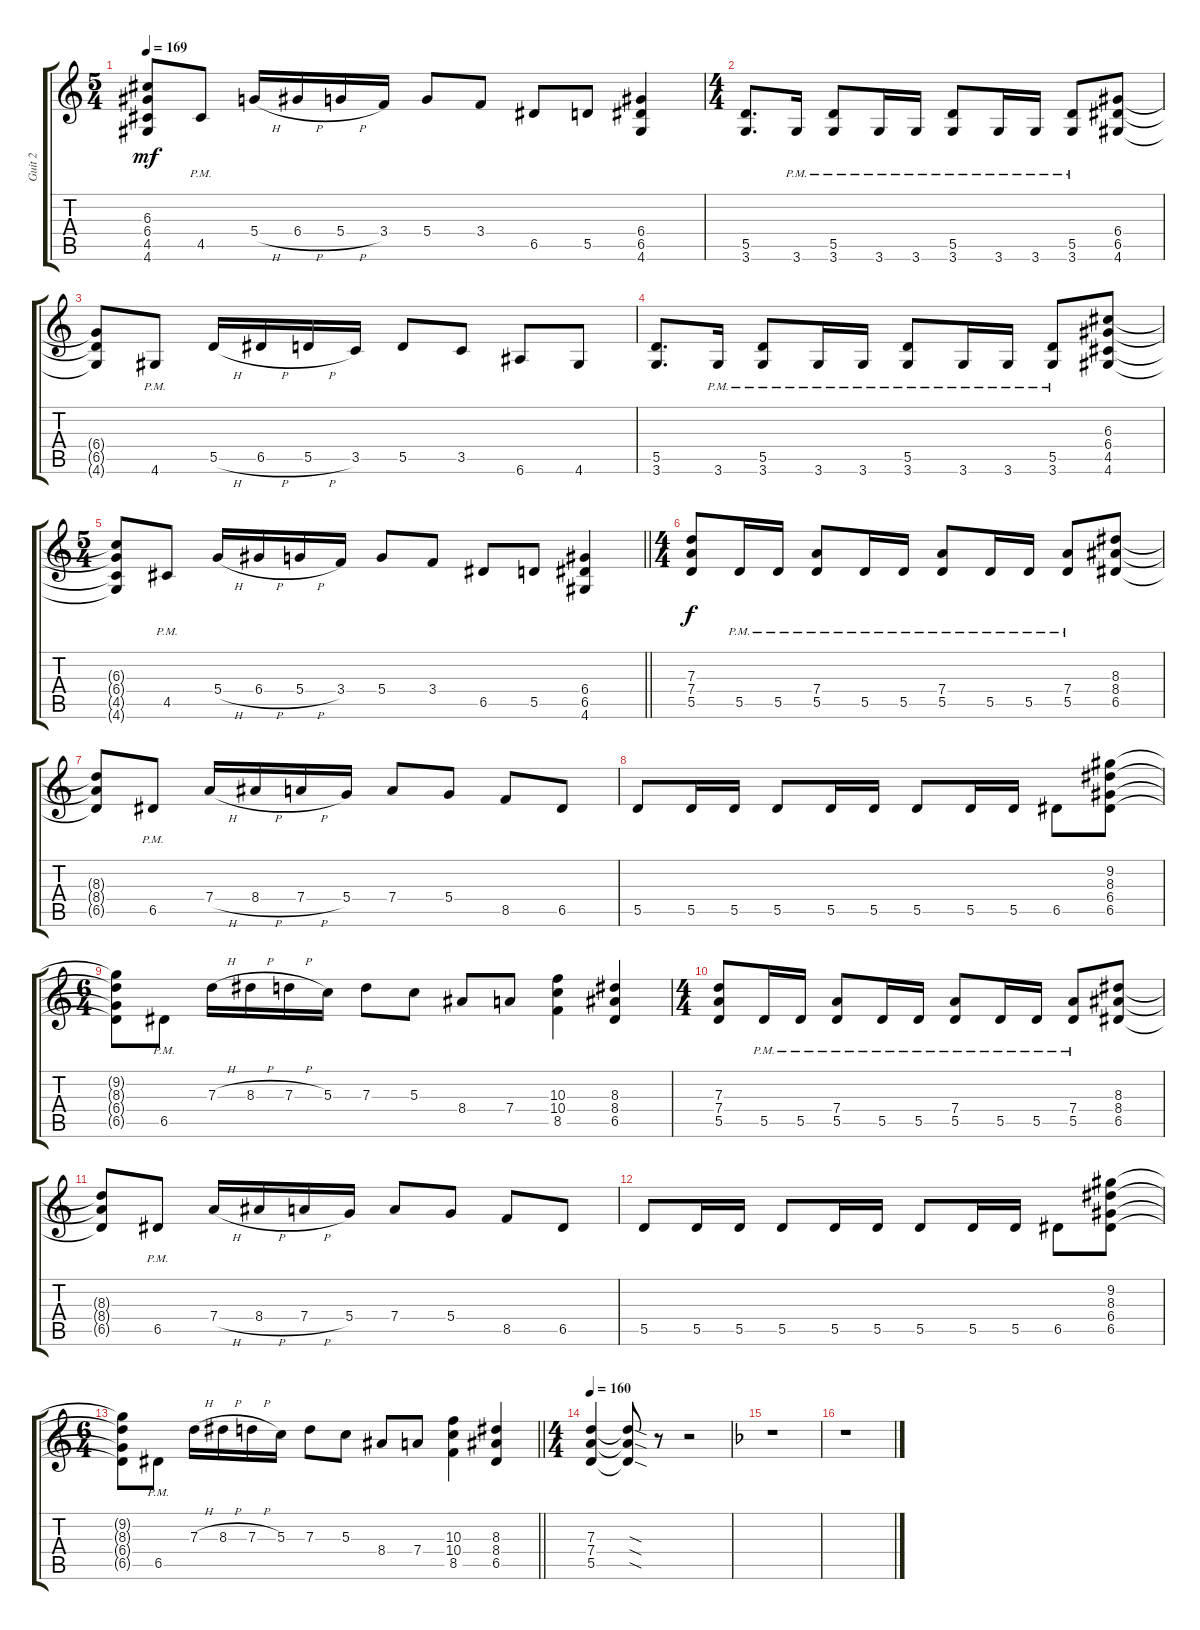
\track ("Guit 2" "Guit 2") {instrument distortionguitar}
\staff {score tabs}
\tuning (E4 B3 G3 D3 A2 E2) {hide}
\ts (5 4)
\tempo 169
\clef g2
\ks c
(6.3{t} 6.4{t} 4.5{t} 4.6{t}).8{dy mf} 4.5{pm}.8 5.4{h}.16 6.4{h}.16 5.4{h}.16 3.4.16 5.4.8 3.4.8 6.5.8 5.5.8 (6.4 6.5 4.6).4 |
\ts (4 4)
(5.5 3.6).8{d} 3.6{pm}.16 (5.5{pm} 3.6{pm}).8 3.6{pm}.16 3.6{pm}.16 (5.5{pm} 3.6{pm}).8 3.6{pm}.16 3.6{pm}.16 (5.5{pm} 3.6{pm}).8 (6.4 6.5 4.6).8 |
(6.4{t} 6.5{t} 4.6{t}).8 4.6{pm}.8 5.5{h}.16 6.5{h}.16 5.5{h}.16 3.5.16 5.5.8 3.5.8 6.6.8 4.6.8 |
(5.5 3.6).8{d} 3.6{pm}.16 (5.5{pm} 3.6{pm}).8 3.6{pm}.16 3.6{pm}.16 (5.5{pm} 3.6{pm}).8 3.6{pm}.16 3.6{pm}.16 (5.5{pm} 3.6{pm}).8 (6.3 6.4 4.5 4.6).8 |
\ts (5 4)
\barLineRight lightlight
(6.3{t} 6.4{t} 4.5{t} 4.6{t}).8 4.5{pm}.8 5.4{h}.16 6.4{h}.16 5.4{h}.16 3.4.16 5.4.8 3.4.8 6.5.8 5.5.8 (6.4 6.5 4.6).4 |
\ts (4 4)
(7.3 7.4 5.5).8{dy f} 5.5{pm}.16 5.5{pm}.16 (7.4{pm} 5.5{pm}).8 5.5{pm}.16 5.5{pm}.16 (7.4{pm} 5.5{pm}).8 5.5{pm}.16 5.5{pm}.16 (7.4{pm} 5.5{pm}).8 (8.3 8.4 6.5).8 |
(8.3{t} 8.4{t} 6.5{t}).8 6.5{pm}.8 7.4{h}.16 8.4{h}.16 7.4{h}.16 5.4.16 7.4.8 5.4.8 8.5.8 6.5.8 |
5.5.8 5.5.16 5.5.16 5.5.8 5.5.16 5.5.16 5.5.8 5.5.16 5.5.16 6.5.8 (9.2 8.3 6.4 6.5).8 |
\ts (6 4)
(9.2{t} 8.3{t} 6.4{t} 6.5{t}).8 6.5{pm}.8 7.3{h}.16 8.3{h}.16 7.3{h}.16 5.3.16 7.3.8 5.3.8 8.4.8 7.4.8 (10.3 10.4 8.5).4 (8.3 8.4 6.5).4 |
\ts (4 4)
(7.3 7.4 5.5).8 5.5{pm}.16 5.5{pm}.16 (7.4{pm} 5.5{pm}).8 5.5{pm}.16 5.5{pm}.16 (7.4{pm} 5.5{pm}).8 5.5{pm}.16 5.5{pm}.16 (7.4{pm} 5.5{pm}).8 (8.3 8.4 6.5).8 |
(8.3{t} 8.4{t} 6.5{t}).8 6.5{pm}.8 7.4{h}.16 8.4{h}.16 7.4{h}.16 5.4.16 7.4.8 5.4.8 8.5.8 6.5.8 |
5.5.8 5.5.16 5.5.16 5.5.8 5.5.16 5.5.16 5.5.8 5.5.16 5.5.16 6.5.8 (9.2 8.3 6.4 6.5).8 |
\ts (6 4)
\barLineRight lightlight
(9.2{t} 8.3{t} 6.4{t} 6.5{t}).8 6.5{pm}.8 7.3{h}.16 8.3{h}.16 7.3{h}.16 5.3.16 7.3.8 5.3.8 8.4.8 7.4.8 (10.3 10.4 8.5).4 (8.3 8.4 6.5).4 |
\ts (4 4)
\tempo 160
(7.3 7.4 5.5).4 (7.3{sod t} 7.4{sod t} 5.5{sod t}).8 r.8 r.2 |
\ks f
r.1 |
r.1
